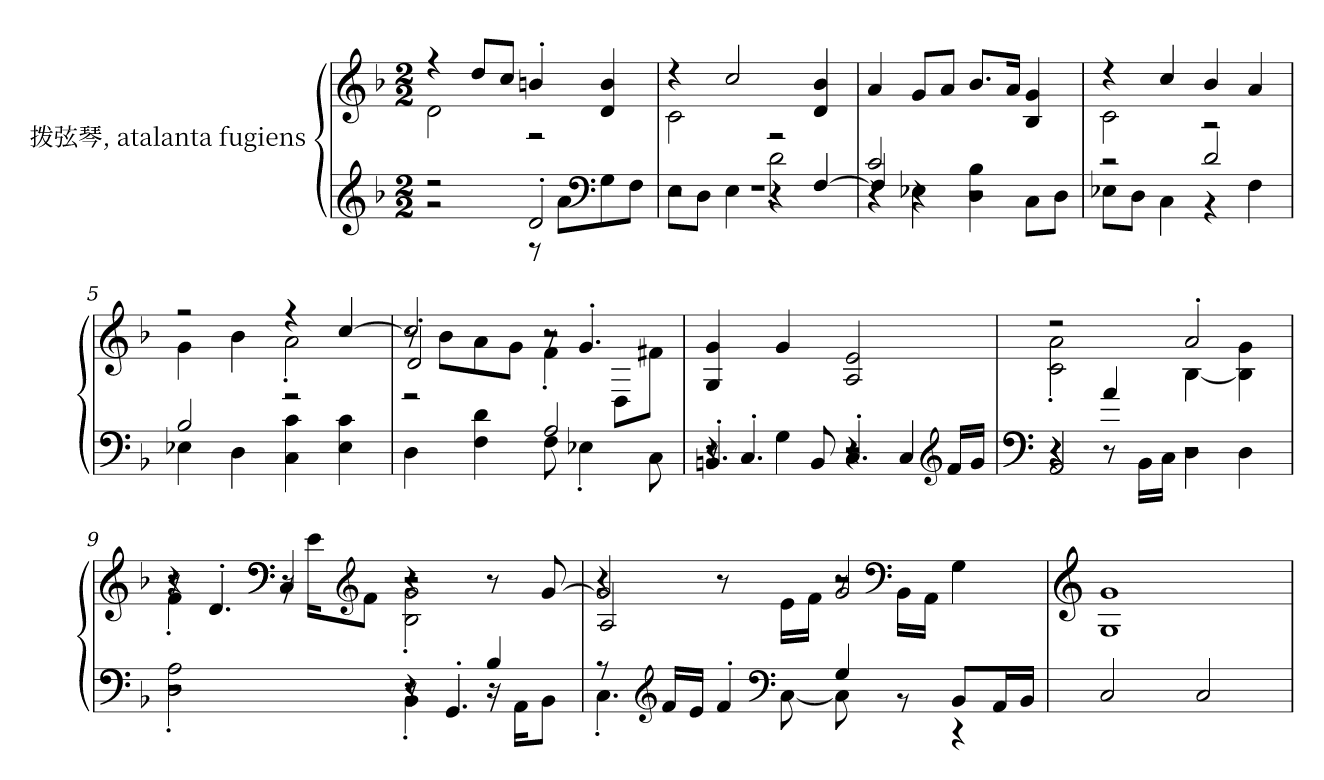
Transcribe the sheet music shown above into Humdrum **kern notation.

**kern	**kern
*part1	*part1
*staff2	*staff1
*I"拨弦琴, atalanta fugiens	*
*clefG2	*clefG2
*k[b-]	*k[b-]
*M2/2	*M2/2
*MM75	*MM75
=1	=1
*^	*^
2r	2r	4r	2d\
.	.	8dd/L	.
.	.	8cc/J	.
2d'/	8r	4bn'/	2r
.	8a\L	.	.
*clefF4	*	*	*
.	8G\	4d/ 4b/	.
.	8F\J	.	.
=2	=2	=2	=2
*	*^	*	*
1r	8E\L	2r	4r	2c\
.	8D\J	.	.	.
.	4E\	.	2cc/	.
.	2d'\	4r	.	2r
.	.	[4F/	4d/ 4b-/	.
*	*	*	*v	*v
=3	=3	=3	=3
2c/	4r	4F/]	4a/
.	4E-X\	4r	8g/L
.	.	.	8a/J
2r	4D\ 4B-\	2r	8.b-/L
.	.	.	16a/Jk
.	8C\L	.	4B-/ 4g/
.	8D\J	.	.
*	*v	*v	*
=4	=4	=4
*	*	*^
2r	8E-X\L	4r	2c\
.	8D\J	.	.
.	4C\	4cc/	.
2d/	4r	4b-/	2r
.	4F\	4a/	.
=5	=5	=5	=5
2B-/	4E-X\	2r	4g\
.	4D\	.	4b-\
2r	4C\ 4c\	4r	2a'\
.	4E-\ 4c\	[4cc/	.
!!LO:LB:g=z
=6	=6	=6	=6
*	*	*	*^
2r	4D\	2cc/]	8r	2d'/
.	.	.	8b-\L	.
.	4F\ 4d\	.	8a\	.
.	.	.	8g\J	.
2A/	8F\	8r	4f'\	2r
.	4E-X'\	4.g'/	.	.
.	.	.	8D\L	.
.	8C\	.	8f#X\J	.
*	*	*v	*v	*v
=7	=7	=7
*	*^	*
4.BBn'/	4r	8r	4G/ 4g/
.	.	4.C'/	.
.	4G\	.	4g/
8BB/	.	.	.
4.C'/	2r	4r	2A/ 2e/
.	.	4C/	.
*clefG2	*	*	*
16f/LL	.	.	.
16g/JJ	.	.	.
=8	=8	=8	=8
*clefF4	*	*	*
*	*	*	*^
4r	4r	2AA/	2r	2c\' 2a\'
4a/	8r	.	.	.
.	16BB-\LL	.	.	.
.	16C\JJ	.	.	.
2r	4D\	2r	2a'/	[4B-\
.	4D\	.	.	4B-\] 4g\
!!LO:LB:g=z
=9	=9	=9	=9	=9
*	*	*	*	*^
2r	2D\' 2A\'	2r	8r	4f'\	4r
.	.	.	4.d'/	.	.
*	*	*	*clefF4	*	*
.	.	.	.	16r	4C/
.	.	.	.	16e\KL	.
*	*	*	*clefG2	*	*
.	.	.	.	8f\J	.
4r	4BB-'\	8r	4r	2B-\' 2g\'	2r
.	.	4.GG'/	.	.	.
4B-/	16r	.	8r	.	.
.	16AA\KL	.	.	.	.
.	8BB-\J	.	[8g/	.	.
*v	*v	*v	*	*	*
=10	=10	=10	=10
*	*MM70	*	*
*^	*	*	*
8r	4.C'\	2g/]	4r	2A/
*clefG2	*	*	*	*
16f/LL	.	.	.	.
16e/JJ	.	.	.	.
4f'/	.	.	8r	.
*clefF4	*	*	*	*
.	[8C\	.	16e\LL	.
.	.	.	16f\JJ	.
4G/	8C\]	2g/	8r	2r
*	*	*clefF4	*	*
.	8r	.	16BB-\LL	.
.	.	.	16AA\JJ	.
8BB-/L	4r	.	4G\	.
16AA/L	.	.	.	.
16BB-/JJ	.	.	.	.
*v	*v	*	*	*
*	*v	*v	*v
=11	=11
*	*clefG2
*	*MM65
2C/	1G 1g
2C/	.
=	=
*-	*-
